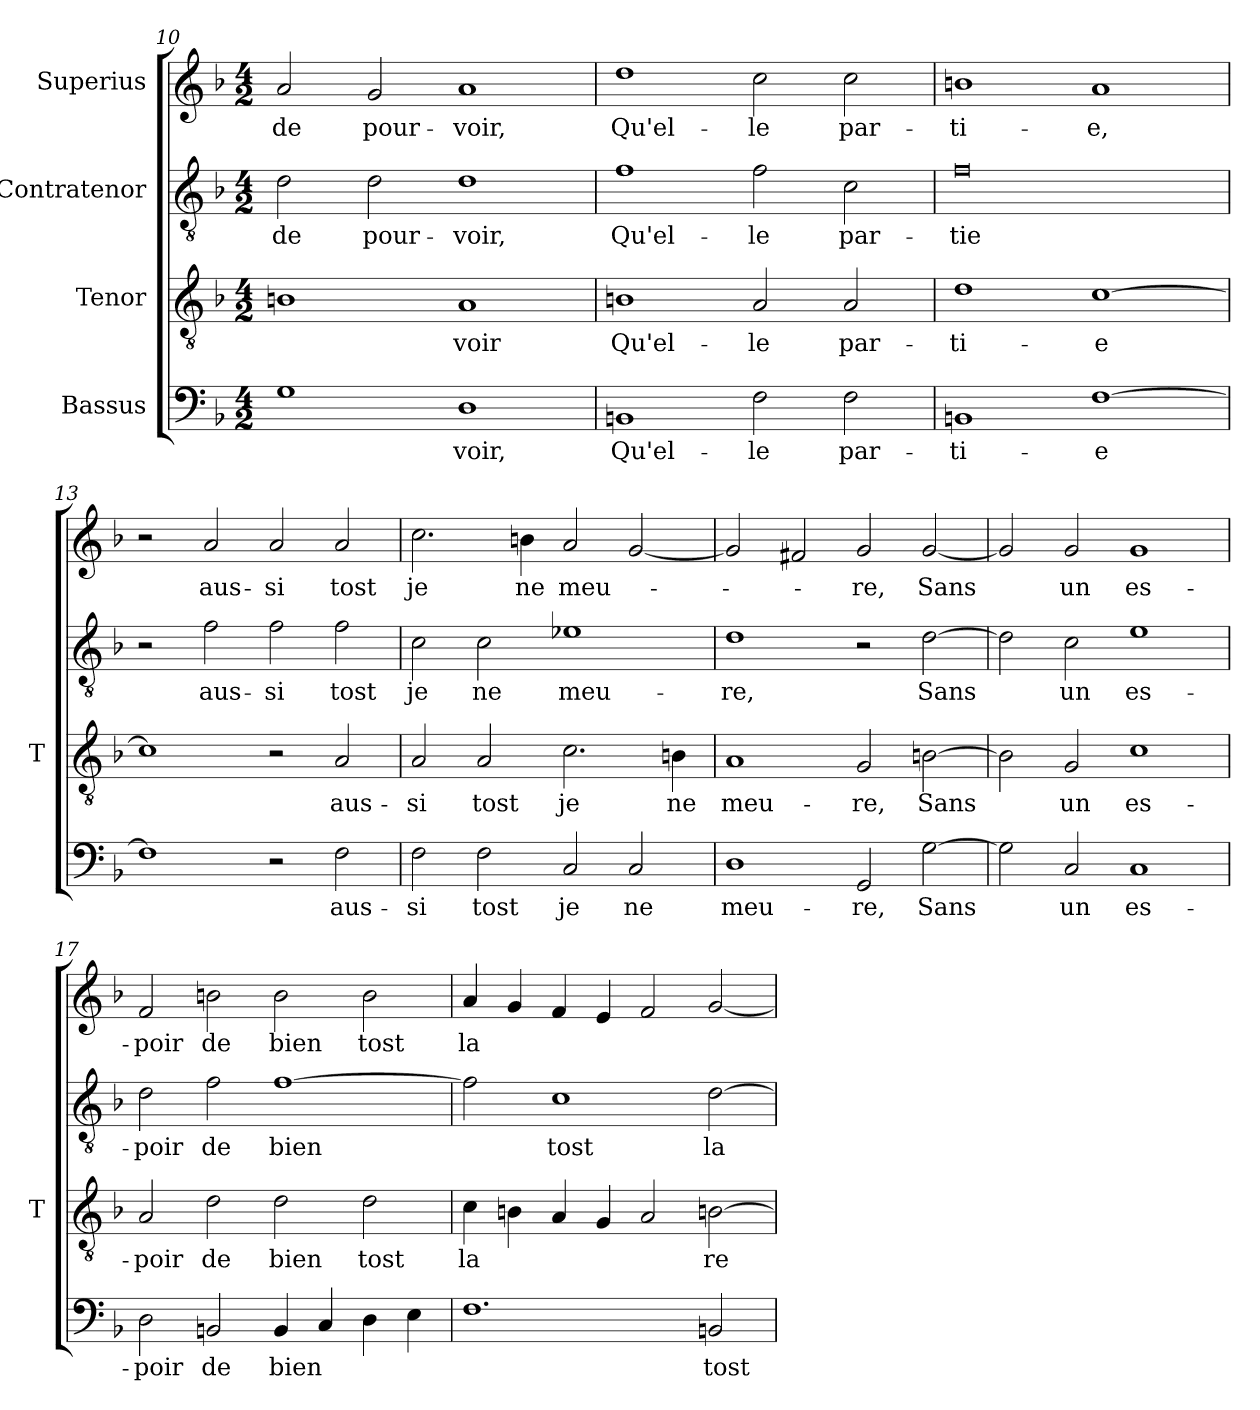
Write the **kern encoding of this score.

**kern	**text	**kern	**text	**kern	**text	**kern	**text
*part4	*part4	*part3	*part3	*part2	*part2	*part1	*part1
*staff4	*staff4	*staff3	*staff3	*staff2	*staff2	*staff1	*staff1
*I"Bassus	*	*I"Tenor	*	*I"Contratenor	*	*I"Superius	*
*	*	*I'T	*	*	*	*	*
*clefF4	*	*clefGv2	*	*clefGv2	*	*clefG2	*
*k[b-]	*	*k[b-]	*	*k[b-]	*	*k[b-]	*
*M4/2	*	*M4/2	*	*M4/2	*	*M4/2	*
=10	=10	=10	=10	=10	=10	=10	=10
1G	.	1Bn	.	2d	-de	2a	-de
.	.	.	.	2d	pour-	2g	pour-
1D	-voir,	1A	-voir	1d	-voir,	1a	-voir,
=11	=11	=11	=11	=11	=11	=11	=11
1BBn	Qu'el-	1Bn	Qu'el-	1f	Qu'el-	1dd	Qu'el-
2F	-le	2A	-le	2f	-le	2cc	-le
2F	par-	2A	par-	2c	par-	2cc	par-
=12	=12	=12	=12	=12	=12	=12	=12
1BBn	ti-	1d	ti-	0f	-tie	1b	ti-
[1F	-e	[1c	-e	.	.	1a	-e,
=13	=13	=13	=13	=13	=13	=13	=13
1F]	.	1c]	.	2r	.	2r	.
.	.	.	.	2f	aus-	2a	aus-
2r	.	2r	.	2f	-si	2a	-si
2F	aus-	2A	aus-	2f	-tost	2a	-tost
=14	=14	=14	=14	=14	=14	=14	=14
2F	-si	2A	-si	2c	-je	2.cc	-je
2F	-tost	2A	-tost	2c	-ne	.	.
.	.	.	.	.	.	4b	-ne
2C	-je	2.c	-je	1e-X	meu-	2a	meu-
2C	-ne	.	.	.	.	[2g	.
.	.	4Bn	-ne	.	.	.	.
=15	=15	=15	=15	=15	=15	=15	=15
1D	meu-	1A	meu-	1d	-re,	2g]	.
.	.	.	.	.	.	2f#X	.
2GG	-re,	2G	-re,	2r	.	2g	-re,
[2G	-Sans	[2Bn	-Sans	[2d	-Sans	[2g	-Sans
=16	=16	=16	=16	=16	=16	=16	=16
2G]	.	2B]	.	2d]	.	2g]	.
2C	-un	2G	-un	2c	-un	2g	-un
1C	es-	1c	es-	1e	es-	1g	es-
=17	=17	=17	=17	=17	=17	=17	=17
2D	-poir	2A	-poir	2d	-poir	2f	-poir
2BBn	-de	2d	-de	2f	-de	2b	-de
4BB	-bien	2d	-bien	[1f	-bien	2b	-bien
4C	.	.	.	.	.	.	.
4D	.	2d	-tost	.	.	2b	-tost
4E	.	.	.	.	.	.	.
=18	=18	=18	=18	=18	=18	=18	=18
1.F	.	4c	-la	2f]	.	4a	-la
.	.	4Bn	.	.	.	4g	.
.	.	4A	.	1c	-tost	4f	.
.	.	4G	.	.	.	4e	.
.	.	2A	.	.	.	2f	.
2BBn	-tost	[2Bn	re-	[2d	-la	[2g	.
=	=	=	=	=	=	=	=
*-	*-	*-	*-	*-	*-	*-	*-
